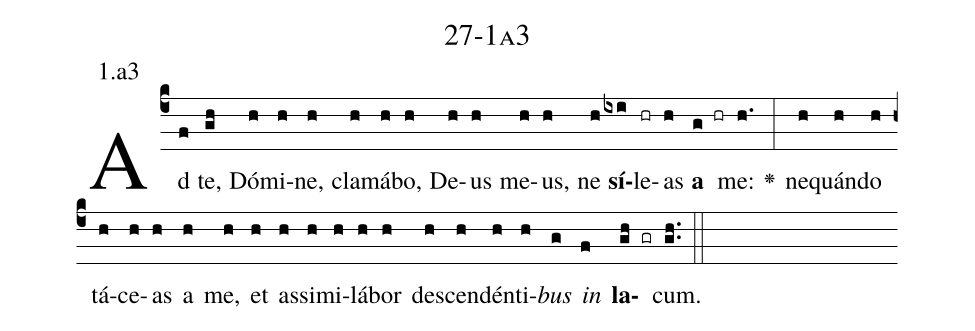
name: 27-1a3;
annotation: 1.a3;
%%
(c4)Ad(f) te,(gh) Dó(h)mi(h)ne,(h) cla(h)má(h)bo,(h) De(h)us(h) me(h)us,(h) ne(h) <b>sí</b>(ixi)le(hr)as(h) <b>a</b>(g hr) me:(h.) <v>\greheightstar</v>(:) ne(h)quán(h)do(h) tá(h)ce(h)as(h) a(h) me,(h) et(h) as(h)si(h)mi(h)lá(h)bor(h) de(h)scen(h)dén(h)ti(h)<i>bus</i>(g) <i>in</i>(f) <b>la</b>(gh gr)cum.(gh..) (::)


%E(h) u(h) o(g) u(f) a(gh) e.(gh..) (::)
